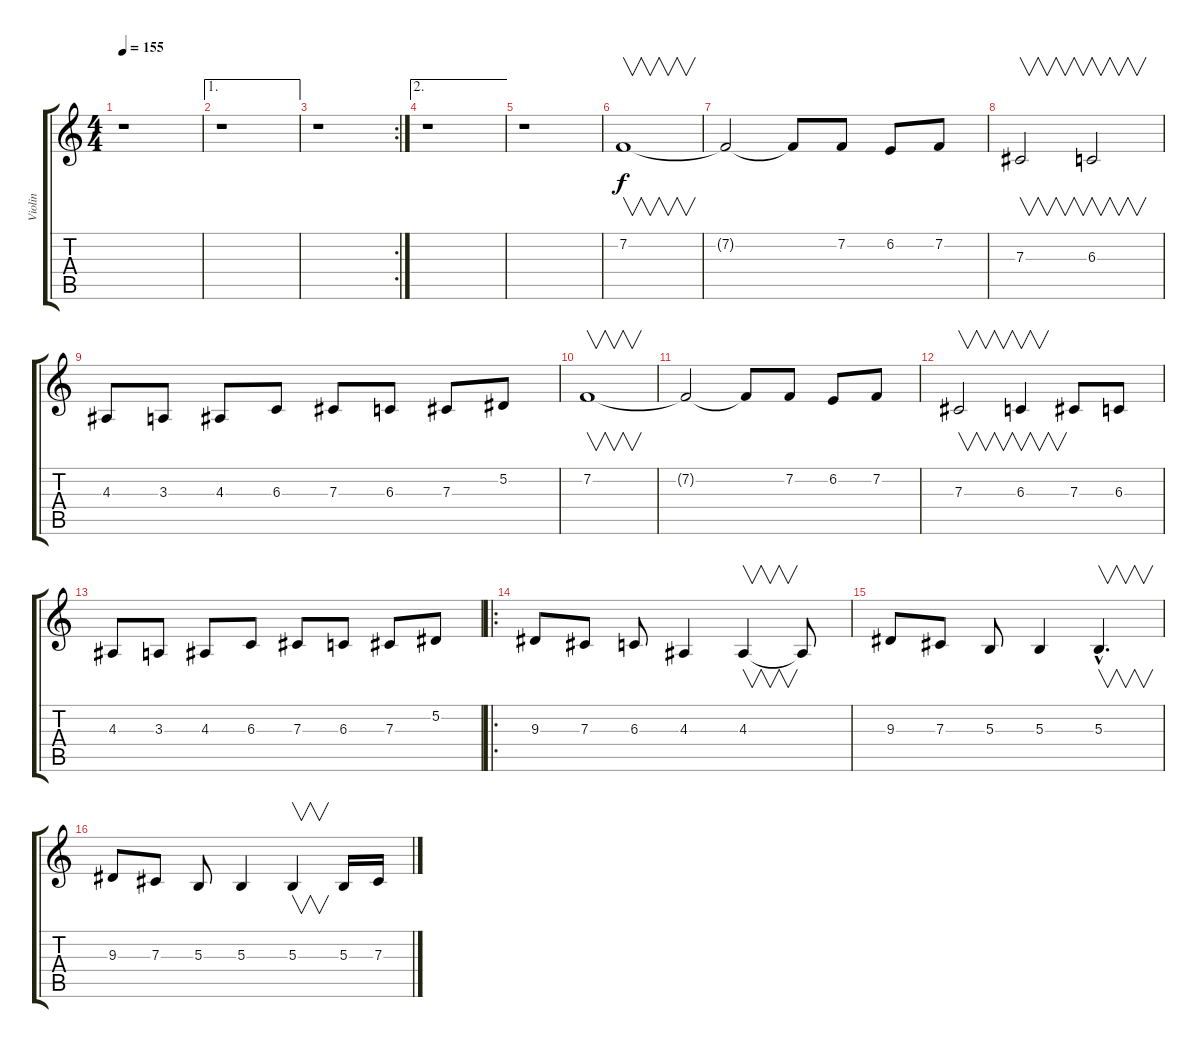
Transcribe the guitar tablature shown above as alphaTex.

\track ("Violin" "Violin") {instrument violin}
\staff {score tabs}
\tuning (Eb4 Bb3 Gb3 Db3 Ab2 Eb2) {hide}
\ts (4 4)
\tempo 155
\clef g2
\ks c
r.1{dy f} |
\ae 1
r.1 |
\rc 2
r.1 |
\ae 2
r.1 |
r.1 |
7.2.1{v} |
7.2{t}.2 7.2{t}.8 7.2.8 6.2.8 7.2.8 |
7.3.2{v} 6.3.2{v} |
4.3.8 3.3.8 4.3.8 6.3.8 7.3.8 6.3.8 7.3.8 5.2.8 |
7.2.1{v} |
7.2{t}.2 7.2{t}.8 7.2.8 6.2.8 7.2.8 |
7.3.2{v} 6.3.4{v} 7.3.8 6.3.8 |
4.3.8 3.3.8 4.3.8 6.3.8 7.3.8 6.3.8 7.3.8 5.2.8 |
\ro
9.3.8 7.3.8 6.3.8 4.3.4 4.3.4{v} 4.3{t}.8 |
9.3.8 7.3.8 5.3.8 5.3.4 5.3{hac}.4{v d} |
9.3.8 7.3.8 5.3.8 5.3.4 5.3.4{v} 5.3.16 7.3.16
